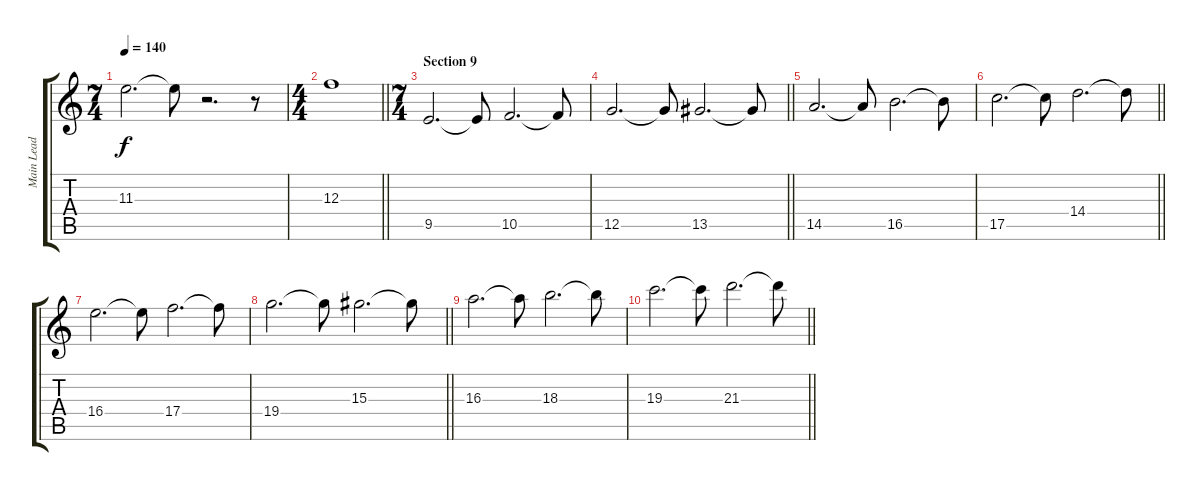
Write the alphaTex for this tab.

\track ("Main Lead" "Main Lead") {instrument distortionguitar}
\staff {score tabs}
\tuning (D4 A3 F3 C3 G2 C2) {hide}
\ts (7 4)
\tempo 140
\clef g2
\ks c
11.3.2{d dy f} 11.3{t}.8 r.2{d} r.8 |
\ts (4 4)
\barLineRight lightlight
12.3.1 |
\ts (7 4)
\section ("" "Section 9")
9.5.2{d} 9.5{t}.8 10.5.2{d} 10.5{t}.8 |
\barLineRight lightlight
12.5.2{d} 12.5{t}.8 13.5.2{d} 13.5{t}.8 |
14.5.2{d} 14.5{t}.8 16.5.2{d} 16.5{t}.8 |
\barLineRight lightlight
17.5.2{d} 17.5{t}.8 14.4.2{d} 14.4{t}.8 |
16.4.2{d} 16.4{t}.8 17.4.2{d} 17.4{t}.8 |
\barLineRight lightlight
19.4.2{d} 19.4{t}.8 15.3.2{d} 15.3{t}.8 |
16.3.2{d} 16.3{t}.8 18.3.2{d} 18.3{t}.8 |
\barLineRight lightlight
19.3.2{d} 19.3{t}.8 21.3.2{d} 21.3{t}.8
